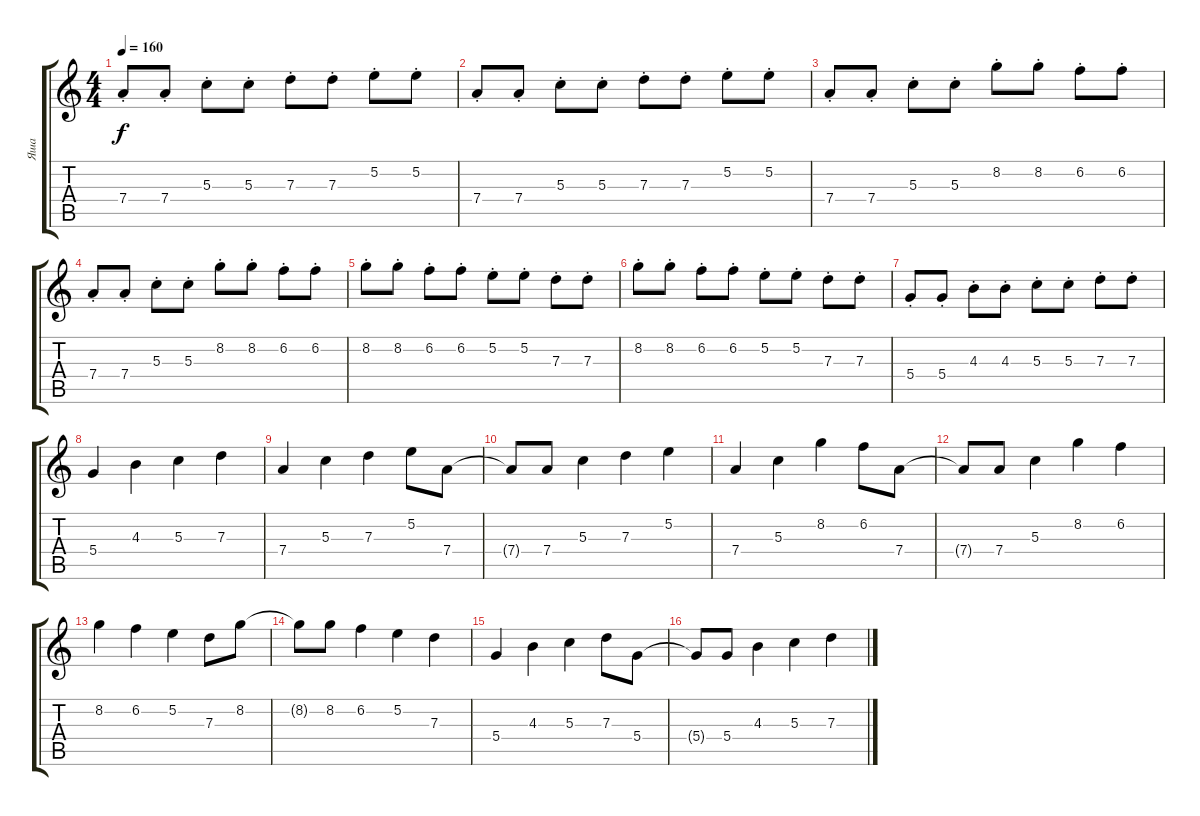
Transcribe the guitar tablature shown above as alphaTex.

\track ("Яша" "Яша") {instrument distortionguitar}
\staff {score tabs}
\tuning (E4 B3 G3 D3 A2 E2) {hide}
\ts (4 4)
\tempo 160
\clef g2
\ks c
7.4{st}.8{dy f} 7.4{st}.8 5.3{st}.8 5.3{st}.8 7.3{st}.8 7.3{st}.8 5.2{st}.8 5.2{st}.8 |
7.4{st}.8 7.4{st}.8 5.3{st}.8 5.3{st}.8 7.3{st}.8 7.3{st}.8 5.2{st}.8 5.2{st}.8 |
7.4{st}.8 7.4{st}.8 5.3{st}.8 5.3{st}.8 8.2{st}.8 8.2{st}.8 6.2{st}.8 6.2{st}.8 |
7.4{st}.8 7.4{st}.8 5.3{st}.8 5.3{st}.8 8.2{st}.8 8.2{st}.8 6.2{st}.8 6.2{st}.8 |
8.2{st}.8 8.2{st}.8 6.2{st}.8 6.2{st}.8 5.2{st}.8 5.2{st}.8 7.3{st}.8 7.3{st}.8 |
8.2{st}.8 8.2{st}.8 6.2{st}.8 6.2{st}.8 5.2{st}.8 5.2{st}.8 7.3{st}.8 7.3{st}.8 |
5.4{st}.8 5.4{st}.8 4.3{st}.8 4.3{st}.8 5.3{st}.8 5.3{st}.8 7.3{st}.8 7.3{st}.8 |
5.4.4 4.3.4 5.3.4 7.3.4 |
7.4.4 5.3.4 7.3.4 5.2.8 7.4.8 |
7.4{t}.8 7.4.8 5.3.4 7.3.4 5.2.4 |
7.4.4 5.3.4 8.2.4 6.2.8 7.4.8 |
7.4{t}.8 7.4.8 5.3.4 8.2.4 6.2.4 |
8.2.4 6.2.4 5.2.4 7.3.8 8.2.8 |
8.2{t}.8 8.2.8 6.2.4 5.2.4 7.3.4 |
5.4.4 4.3.4 5.3.4 7.3.8 5.4.8 |
5.4{t}.8 5.4.8 4.3.4 5.3.4 7.3.4
